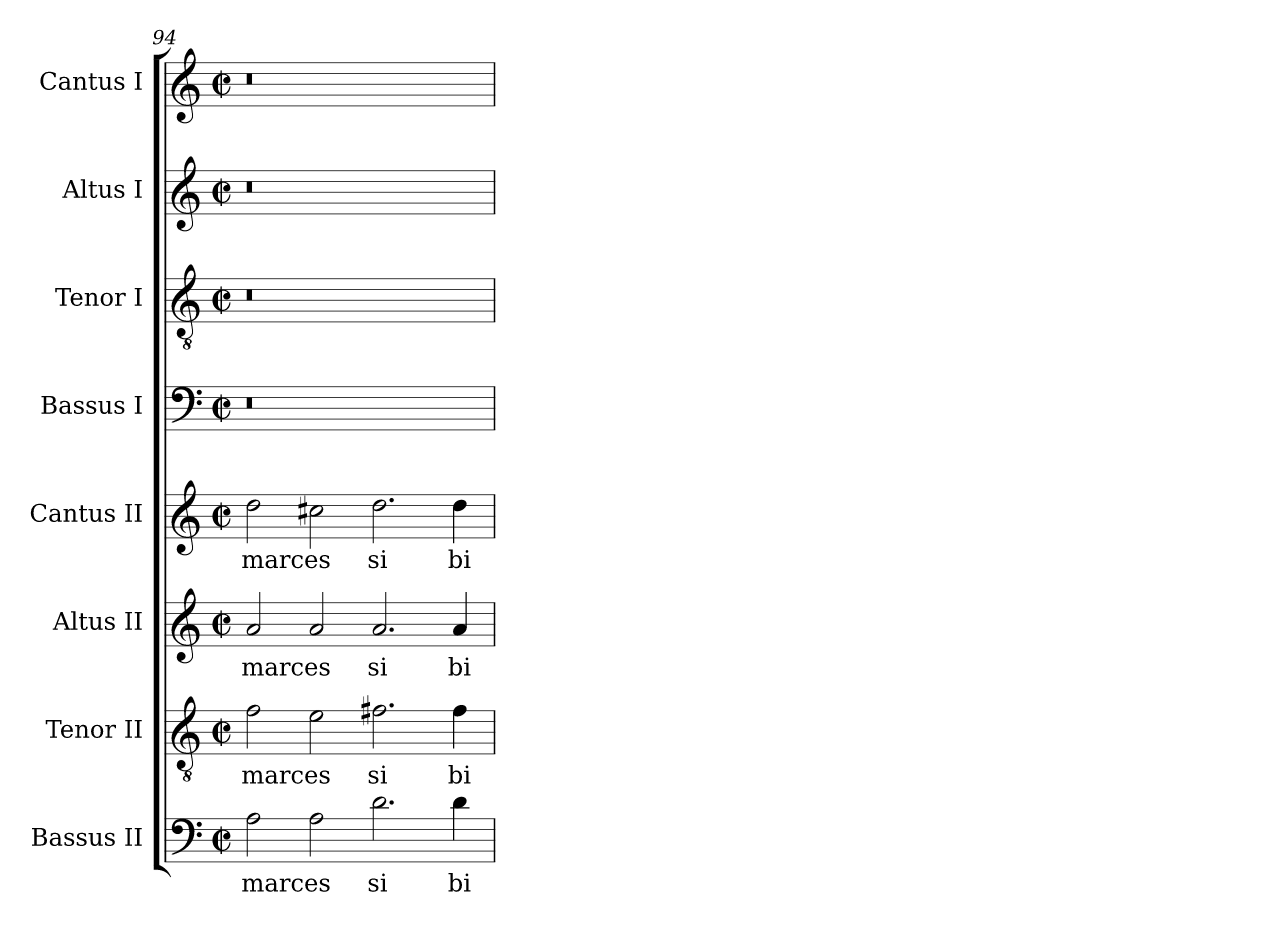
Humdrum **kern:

**kern	**text	**kern	**text	**kern	**text	**kern	**text	**kern	**kern	**kern	**kern
*part8	*part8	*part7	*part7	*part6	*part6	*part5	*part5	*part4	*part3	*part2	*part1
*staff8	*staff8	*staff7	*staff7	*staff6	*staff6	*staff5	*staff5	*staff4	*staff3	*staff2	*staff1
*I"Bassus II	*	*I"Tenor II	*	*I"Altus II	*	*I"Cantus II	*	*I"Bassus I	*I"Tenor I	*I"Altus I	*I"Cantus I
*clefF4	*	*clefGv2	*	*clefG2	*	*clefG2	*	*clefF4	*clefGv2	*clefG2	*clefG2
*	*	*	*	*	*	*	*	*	*	*k[]	*
*	*	*	*	*	*	*	*	*	*	*C:	*
*M2/2	*	*M2/2	*	*M2/2	*	*M2/2	*	*M2/2	*M2/2	*M2/2	*M2/2
*met(c|)	*	*met(c|)	*	*met(c|)	*	*met(c|)	*	*met(c|)	*met(c|)	*met(c|)	*met(c|)
=94	=94	=94	=94	=94	=94	=94	=94	=94	=94	=94	=94
!	!LO:LY:b:cj	!	!LO:LY:b:cj	!	!LO:LY:b:cj	!	!LO:LY:b:cj	!	!	!	!
2A\	marces	2f\	marces	2a/	marces	2dd\	marces	0r	0r	0r	0r
2A\	.	2e\	.	2a/	.	2cc#\	.	.	.	.	.
!	!LO:LY:b:cj	!	!LO:LY:b:cj	!	!LO:LY:b:cj	!	!LO:LY:b:cj	!	!	!	!
2.d\	si	2.f#X\	si	2.a/	si	2.dd\	si	.	.	.	.
!	!LO:LY:b:cj	!	!LO:LY:b:cj	!	!LO:LY:b:cj	!	!LO:LY:b:cj	!	!	!	!
4d\	bi	4f#\	bi	4a/	bi	4dd\	bi	.	.	.	.
=	=	=	=	=	=	=	=	=	=	=	=
*-	*-	*-	*-	*-	*-	*-	*-	*-	*-	*-	*-
